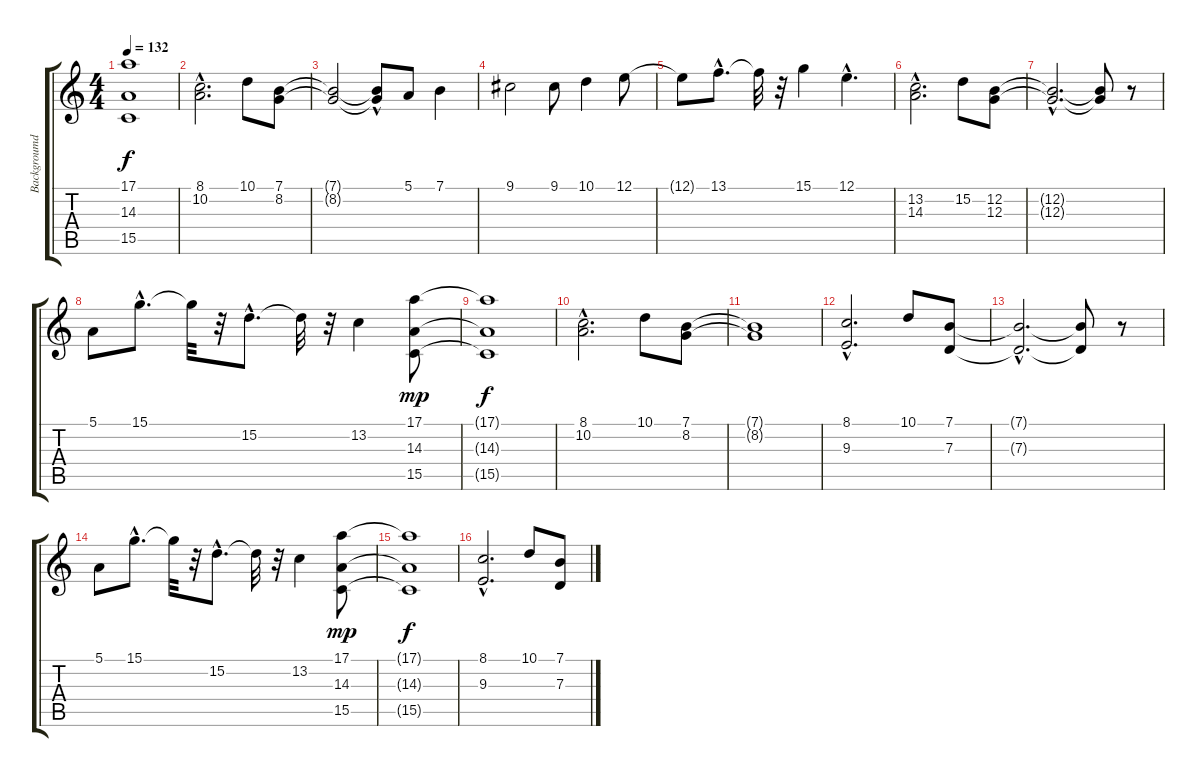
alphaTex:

\track ("Backgroumd" "Backgroumd") {instrument recorder}
\staff {score tabs}
\tuning (E4 B3 G3 D3 A2 E2) {hide}
\ts (4 4)
\tempo 132
\clef g2
\ks c
(17.1{t} 14.3{t} 15.5{t}).1{dy f} |
(8.1{hac} 10.2{hac}).2{d} 10.1.8 (7.1 8.2).8 |
(7.1{t} 8.2{t}).2 (7.1{hac t} 8.2{t}).8 5.1.8 7.1.4 |
9.1.2 9.1.8 10.1.4 12.1.8 |
12.1{t}.8 13.1{hac}.8{d} 13.1{t}.32 r.32 15.1.4 12.1{hac}.4{d} |
(13.2{hac} 14.3{hac}).2{d} 15.2.8 (12.2 12.3).8 |
(12.2{hac t} 12.3{hac t}).2{d} (12.2{t} 12.3{t}).8 r.8 |
5.1.8 15.1{hac}.8{d} 15.1{t}.32 r.32 15.2{hac}.8{d} 15.2{t}.32 r.32 13.2.4 (17.1 14.3 15.5).8{dy mp} |
(17.1{t} 14.3{t} 15.5{t}).1{dy f} |
(8.1{hac} 10.2{hac}).2{d} 10.1.8 (7.1 8.2).8 |
(7.1{t} 8.2{t}).1 |
(8.1{hac} 9.3{hac}).2{d} 10.1.8 (7.1 7.3).8 |
(7.1{hac t} 7.3{hac t}).2{d} (7.1{t} 7.3{t}).8 r.8 |
5.1.8 15.1{hac}.8{d} 15.1{t}.32 r.32 15.2{hac}.8{d} 15.2{t}.32 r.32 13.2.4 (17.1 14.3 15.5).8{dy mp} |
(17.1{t} 14.3{t} 15.5{t}).1{dy f} |
(8.1{hac} 9.3{hac}).2{d} 10.1.8 (7.1 7.3).8
